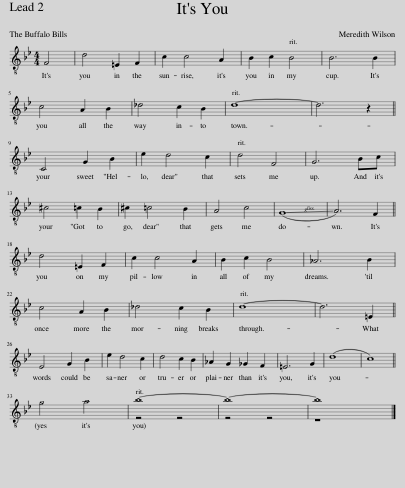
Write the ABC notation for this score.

X:1
L:1/8
Q:1/2=40
M:4/4
I:linebreak $
K:none
V:1 treble-8 transpose=-2
V:1
[K:Bb] G4 |[Q:1/2=65] =e4[Q:1/2=100] ^F2 G2 | d2[Q:1/2=40] d4[Q:1/2=65] =B2 | c2 d2 c4 | c6 c2 |$ %5
 d4 =B2 c2 | e4 d2 c2 |[Q:1/2=45] =e8- | e6[Q:1/2=65] z2 ||$ D4[Q:1/2=80] A2 c2 | %10
[Q:1/2=65] f2 =e4 d2 | =e4 G4 | A6 cd |$ ^d4[Q:1/2=100] =d2 c2 |[Q:1/2=65] ^d2 =d4 c2 | %15
[Q:1/2=50] =B4 d4 | (!-(!A8 | !-)!=B6) G2 ||$[Q:1/2=65] =e4[Q:1/2=100] ^F2 G2 | d2[Q:1/2=65] d4 =B2 | %20
 c2 d2 c4 | B6 c2 |$ d4[Q:1/2=80] =B2 c2 |[Q:1/2=65] e4 d2 c2 |[Q:1/2=40] =e8- | %25
 e6[Q:1/2=65] ^F2 ||$ F4[Q:1/2=80] A2 c2 | f2[Q:1/2=65] =e4 d2 | =e4 d2 c2 | B2 A2 _A2 G2 | %30
[Q:1/2=40] ^F6 A2 |[Q:1/2=65] (=e8 | d8) ||$ a4 =b4 | c'8- | %35
 c'8- |[Q:1/2=40] c'8 |] %37
